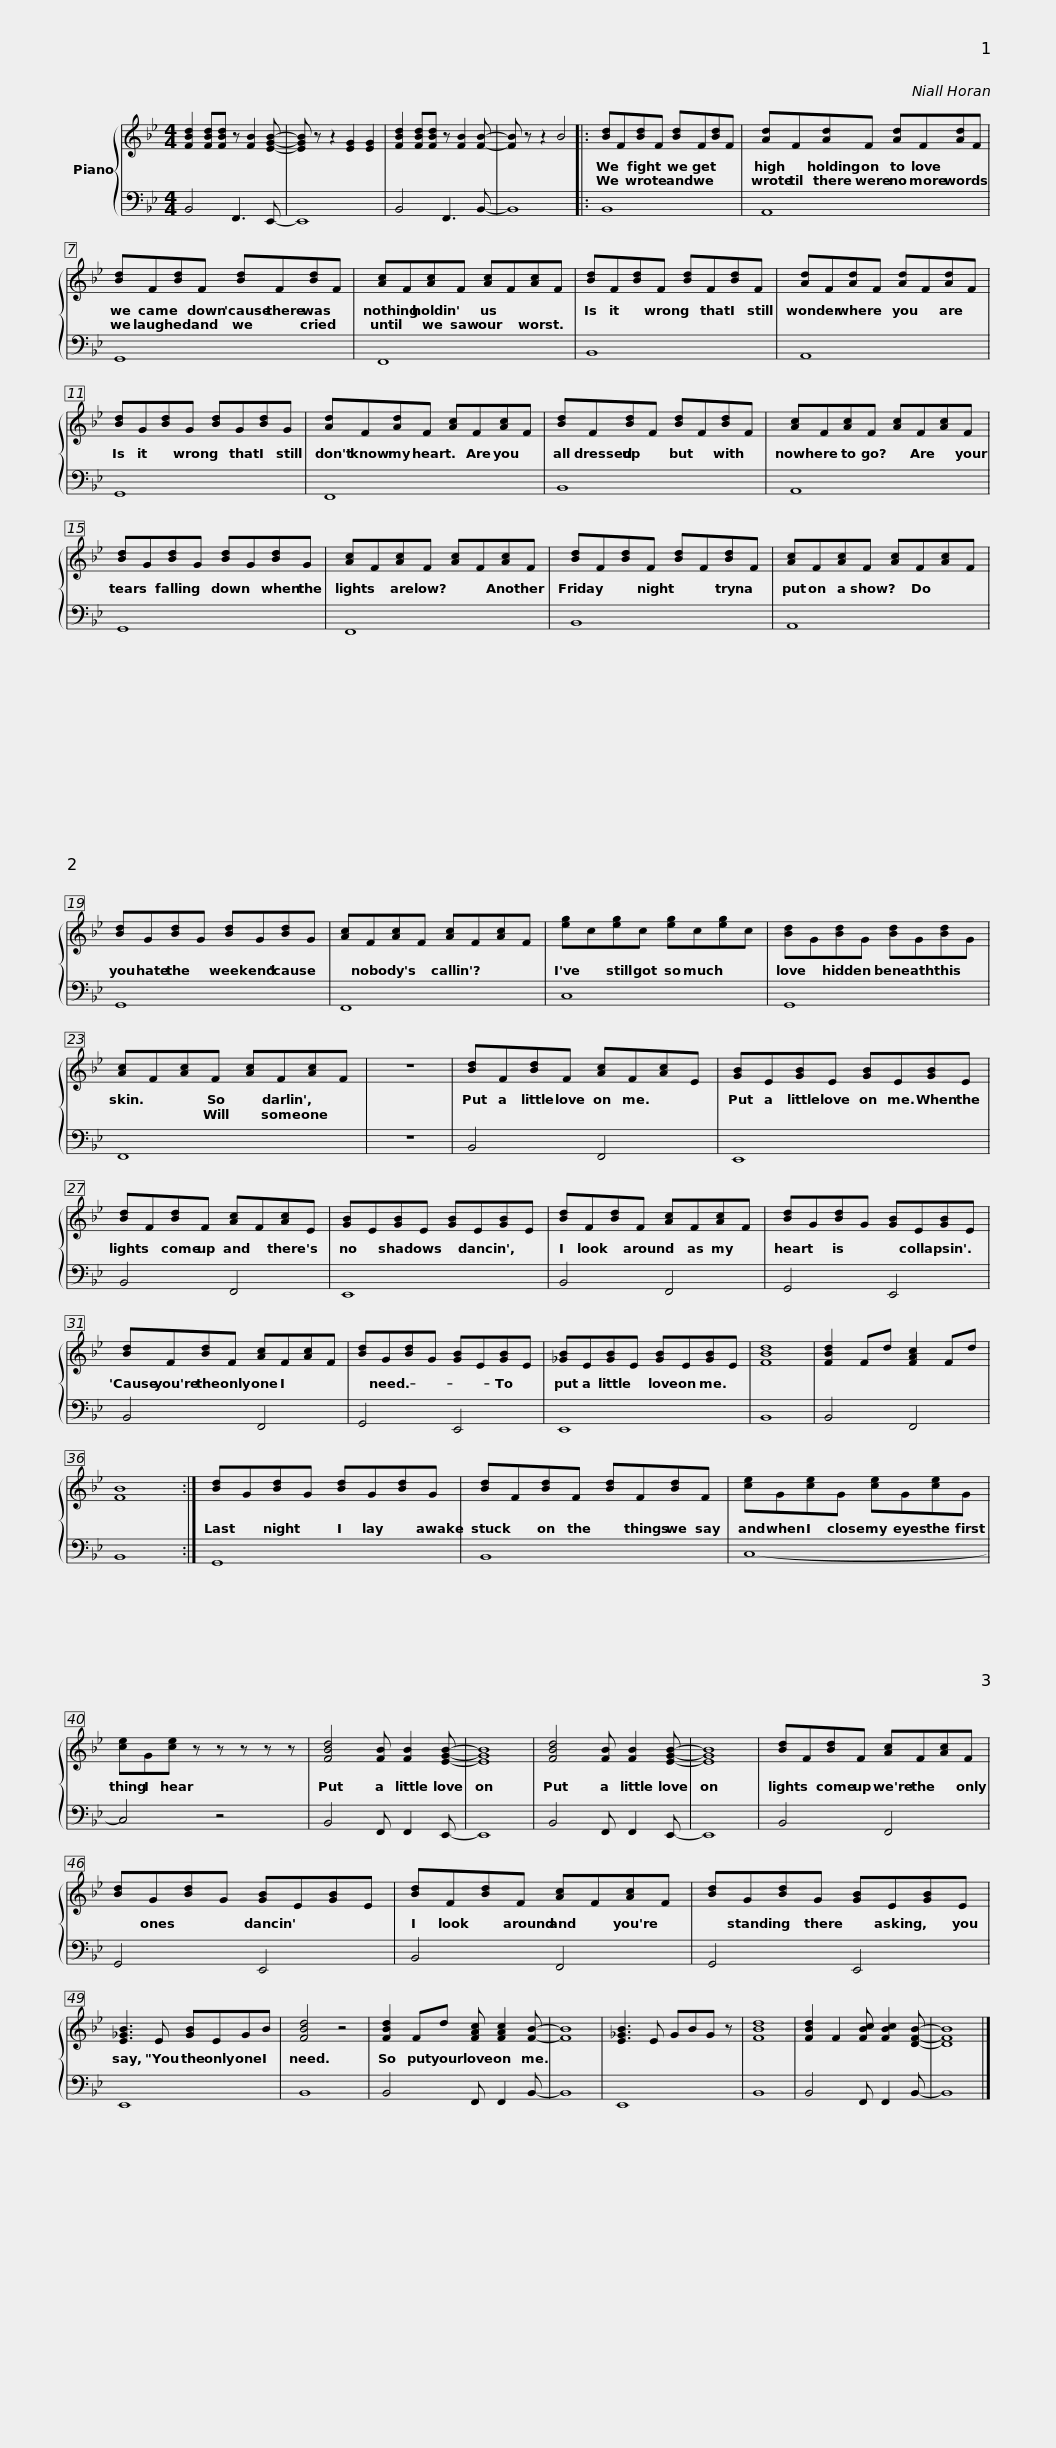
X:1
%%score { 1 | 2 }
L:1/8
M:4/4
I:linebreak $
K:Bb
V:1 treble
V:2 bass
V:1
 [FBd]2 [FBd][FBd] z [FB]2 [EGB]- | [EGB] z z2 [EG]2 [EG]2 | [FBd]2 [FBd][FBd] z [FB]2 [FB]- | [FB] z z2 B4 |: [Bd]F[Bd]F [Bd]F[Bd]F |$ %5
 [Ad]F[Ad]F [Ad]F[Ad]F | [Bd]F[Bd]F [Bd]F[Bd]F |$ [Ac]F[Ac]F [Ac]F[Ac]F | [Bd]F[Bd]F [Bd]F[Bd]F | [Ad]F[Ad]F [Ad]F[Ad]F | %10
 [Bd]G[Bd]G [Bd]G[Bd]G |$ [Ad]F[Ad]F [Ac]F[Ac]F | [Bd]F[Bd]F [Bd]F[Bd]F | [Ac]F[Ac]F [Ac]F[Ac]F |$ [Bd]G[Bd]G [Bd]G[Bd]G | %15
 [Ac]F[Ac]F [Ac]F[Ac]F | [Bd]F[Bd]F [Bd]F[Bd]F | [Ac]F[Ac]F [Ac]F[Ac]F |$ [Bd]G[Bd]G [Bd]G[Bd]G | [Ac]F[Ac]F [Ac]F[Ac]F | %20
 [eg]c[eg]c [eg]c[eg]c |$ [Bd]G[Bd]G [Bd]G[Bd]G | [Ac]F[Ac]F [Ac]F[Ac]F | z8 | [Bd]F[Bd]F [Ac]F[Ac]E |$ %25
 [GB]E[GB]E [GB]E[GB]E | [Bd]F[Bd]F [Ac]F[Ac]E | [GB]E[GB]E [GB]E[GB]E |$ [Bd]F[Bd]F [Ac]F[Ac]F | [Bd]G[Bd]G [GB]E[GB]E | %30
 [Bd]F[Bd]F [Ac]F[Ac]F | [Bd]G[Bd]G [GB]E[GB]E |$ [_GB]E[GB]E [GB]E[GB]E | [FBd]8 | [FBd]2 Fd [FAc]2 Fd | %35
 [FB]8 :| [Bd]G[Bd]G [Bd]G[Bd]G |$ [Bd]F[Bd]F [Bd]F[Bd]F | [ce]G[ce]G [ce]G[ce]G | [ce]G[ce] z z z z z |$ %40
 [FBd]4 [FB] [FB]2 [EGB]- | [EGB]8 | [FBd]4 [FB] [FB]2 [EGB]- | [EGB]8 | [Bd]F[Bd]F [Ac]F[Ac]F | %45
 [Bd]G[Bd]G [GB]E[GB]E |$ [Bd]F[Bd]F [Ac]F[Ac]F | [Bd]G[Bd]G [GB]E[GB]E | [E_GB]3 E [GB]EGB | [FBd]4 z4 |$ %50
 [FBd]2 Fd [FAc] [FAc]2 [FB]- | [FB]8 | [E_GB]3 E GBG z | [FBd]8 | [FBd]2 F2 [FBc] [FBc]2 [DFB]- | %55
 [DFB]8 |] %56
V:2
 B,,4 F,,3 E,,- | E,,8 | B,,4 F,,3 B,,- | B,,8 |: B,,8 |$ %5
 A,,8 | G,,8 |$ F,,8 | B,,8 | A,,8 | %10
 G,,8 |$ F,,8 | B,,8 | A,,8 |$ G,,8 | %15
 F,,8 | B,,8 | A,,8 |$ G,,8 | F,,8 | %20
 C,8 |$ G,,8 | F,,8 | z8 | B,,4 F,,4 |$ %25
 E,,8 | B,,4 F,,4 | E,,8 |$ B,,4 F,,4 | G,,4 E,,4 | %30
 B,,4 F,,4 | G,,4 E,,4 |$ E,,8 | B,,8 | B,,4 F,,4 | %35
 B,,8 :| G,,8 |$ B,,8 | C,8- | C,4 z4 |$ %40
 B,,4 F,, F,,2 E,,- | E,,8 | B,,4 F,, F,,2 E,,- | E,,8 | B,,4 F,,4 | %45
 G,,4 E,,4 |$ B,,4 F,,4 | G,,4 E,,4 | E,,8 | B,,8 |$ %50
 B,,4 F,, F,,2 B,,- | B,,8 | E,,8 | B,,8 | B,,4 F,, F,,2 B,,- | %55
 B,,8 |] %56
